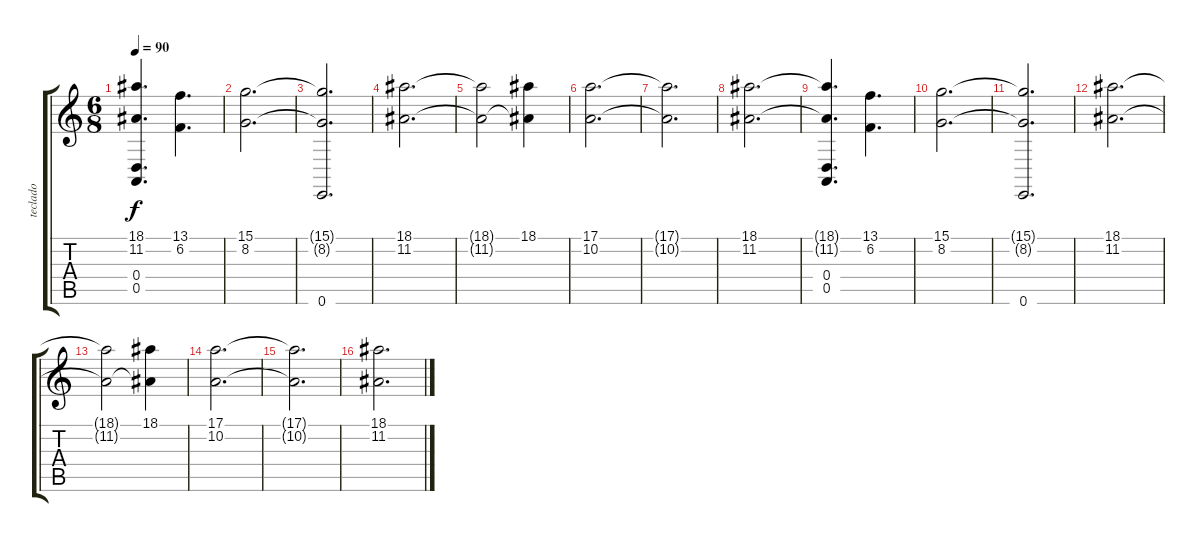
\track ("teclado" "teclado") {instrument acousticgrandpiano}
\staff {score tabs}
\tuning (E4 B3 G3 D3 A2 E2) {hide}
\ts (6 8)
\tempo 90
\clef g2
\ks c
(18.1{t} 11.2{t} 0.4 0.5).4{d dy f} (13.1 6.2).4{d} |
(15.1 8.2).2{d} |
(15.1{t} 8.2{t} 0.6).2{d} |
(18.1 11.2).2{d} |
(18.1{t} 11.2{t}).2 (18.1 11.2{t}).4 |
(17.1 10.2).2{d} |
(17.1{t} 10.2{t}).2{d} |
(18.1 11.2).2{d} |
(18.1{t} 11.2{t} 0.4 0.5).4{d} (13.1 6.2).4{d} |
(15.1 8.2).2{d} |
(15.1{t} 8.2{t} 0.6).2{d} |
(18.1 11.2).2{d} |
(18.1{t} 11.2{t}).2 (18.1 11.2{t}).4 |
(17.1 10.2).2{d} |
(17.1{t} 10.2{t}).2{d} |
(18.1 11.2).2{d}
